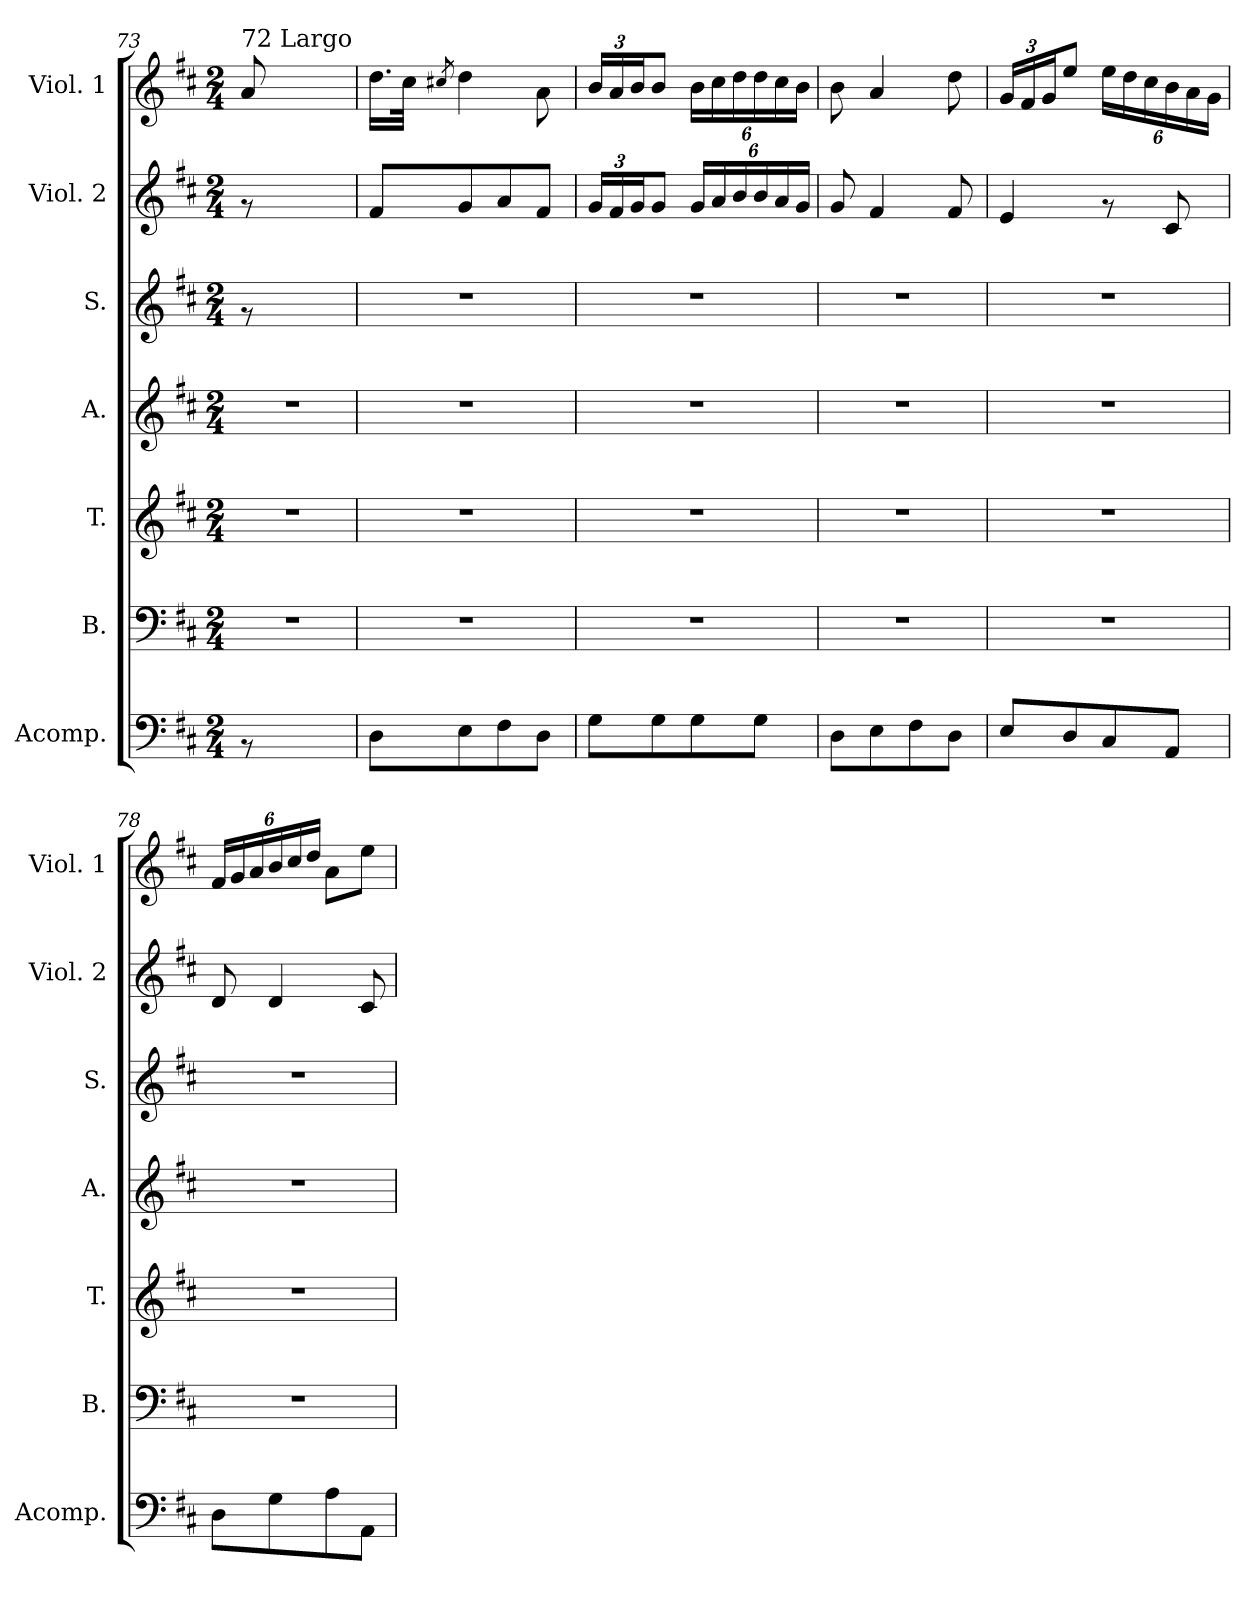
**kern	**kern	**kern	**kern	**kern	**kern	**kern
*part7	*part6	*part5	*part4	*part3	*part2	*part1
*staff7	*staff6	*staff5	*staff4	*staff3	*staff2	*staff1
*I"Acomp.	*I"B.	*I"T.	*I"A.	*I"S.	*I"Viol. 2	*I"Viol. 1
*I'Acomp.	*I'B.	*I'T.	*I'A.	*I'S.	*I'Viol. 2	*I'Viol. 1
!!LO:PB:g=z
*clefF4	*clefF4	*clefG2	*clefG2	*clefG2	*clefG2	*clefG2
*k[f#c#]	*k[f#c#]	*k[f#c#]	*k[f#c#]	*k[f#c#]	*k[f#c#]	*k[f#c#]
*D:	*D:	*D:	*D:	*D:	*D:	*D:
*M2/4	*M2/4	*M2/4	*M2/4	*M2/4	*M2/4	*M2/4
=73	=73	=73	=73	=73	=73	=73
!	!	!	!	!	!	!LO:TX:a:t=72 Largo
8rAA	2r	2r	2r	8rf	8rf	8a/
4.ryy	.	.	.	4.ryy	4.ryy	4.ryy
=74	=74	=74	=74	=74	=74	=74
8D\L	2r	2r	2r	2r	8f#/L	16.dd\LL
.	.	.	.	.	.	32cc#\JJk
.	.	.	.	.	.	8qcc#X/
8E\	.	.	.	.	8g/	4dd\
8F#\	.	.	.	.	8a/	.
8D\J	.	.	.	.	8f#/J	8a\
=75	=75	=75	=75	=75	=75	=75
*	*	*	*	*	*Xbrackettup	*Xbrackettup
8G\L	2r	2r	2r	2r	24g/LL	24b/LL
.	.	.	.	.	24f#/	24a/
.	.	.	.	.	24g/J	24b/J
8G\	.	.	.	.	8g/J	8b/J
8G\	.	.	.	.	24g/LL	24b\LL
.	.	.	.	.	24a/	24cc#\
.	.	.	.	.	24b/	24dd\
*	*	*	*	*	*Xtuplet	*Xtuplet
8G\J	.	.	.	.	24b/	24dd\
.	.	.	.	.	24a/	24cc#\
.	.	.	.	.	24g/JJ	24b\JJ
=76	=76	=76	=76	=76	=76	=76
8D\L	2r	2r	2r	2r	8g/	8b\
8E\	.	.	.	.	4f#/	4a/
8F#\	.	.	.	.	.	.
8D\J	.	.	.	.	8f#/	8dd\
!!LO:LB:g=z
=77	=77	=77	=77	=77	=77	=77
*	*	*	*	*	*	*tuplet
8E/L	2r	2r	2r	2r	4e/	24g/LL
.	.	.	.	.	.	24f#/
.	.	.	.	.	.	24g/J
8D/	.	.	.	.	.	8ee/J
8C#/	.	.	.	.	8rf	24ee\LL
.	.	.	.	.	.	24dd\
.	.	.	.	.	.	24cc#\
*	*	*	*	*	*	*Xtuplet
8AA/J	.	.	.	.	8c#/	24b\
.	.	.	.	.	.	24a\
.	.	.	.	.	.	24g\JJ
=78	=78	=78	=78	=78	=78	=78
*	*	*	*	*	*	*tuplet
8D\L	2r	2r	2r	2r	8d/	24f#/LL
.	.	.	.	.	.	24g/
.	.	.	.	.	.	24a/
*	*	*	*	*	*	*Xtuplet
8G\	.	.	.	.	4d/	24b/
.	.	.	.	.	.	24cc#/
.	.	.	.	.	.	24dd/JJ
8A\	.	.	.	.	.	8a\L
8AA\J	.	.	.	.	8c#/	8ee\J
=	=	=	=	=	=	=
*-	*-	*-	*-	*-	*-	*-
